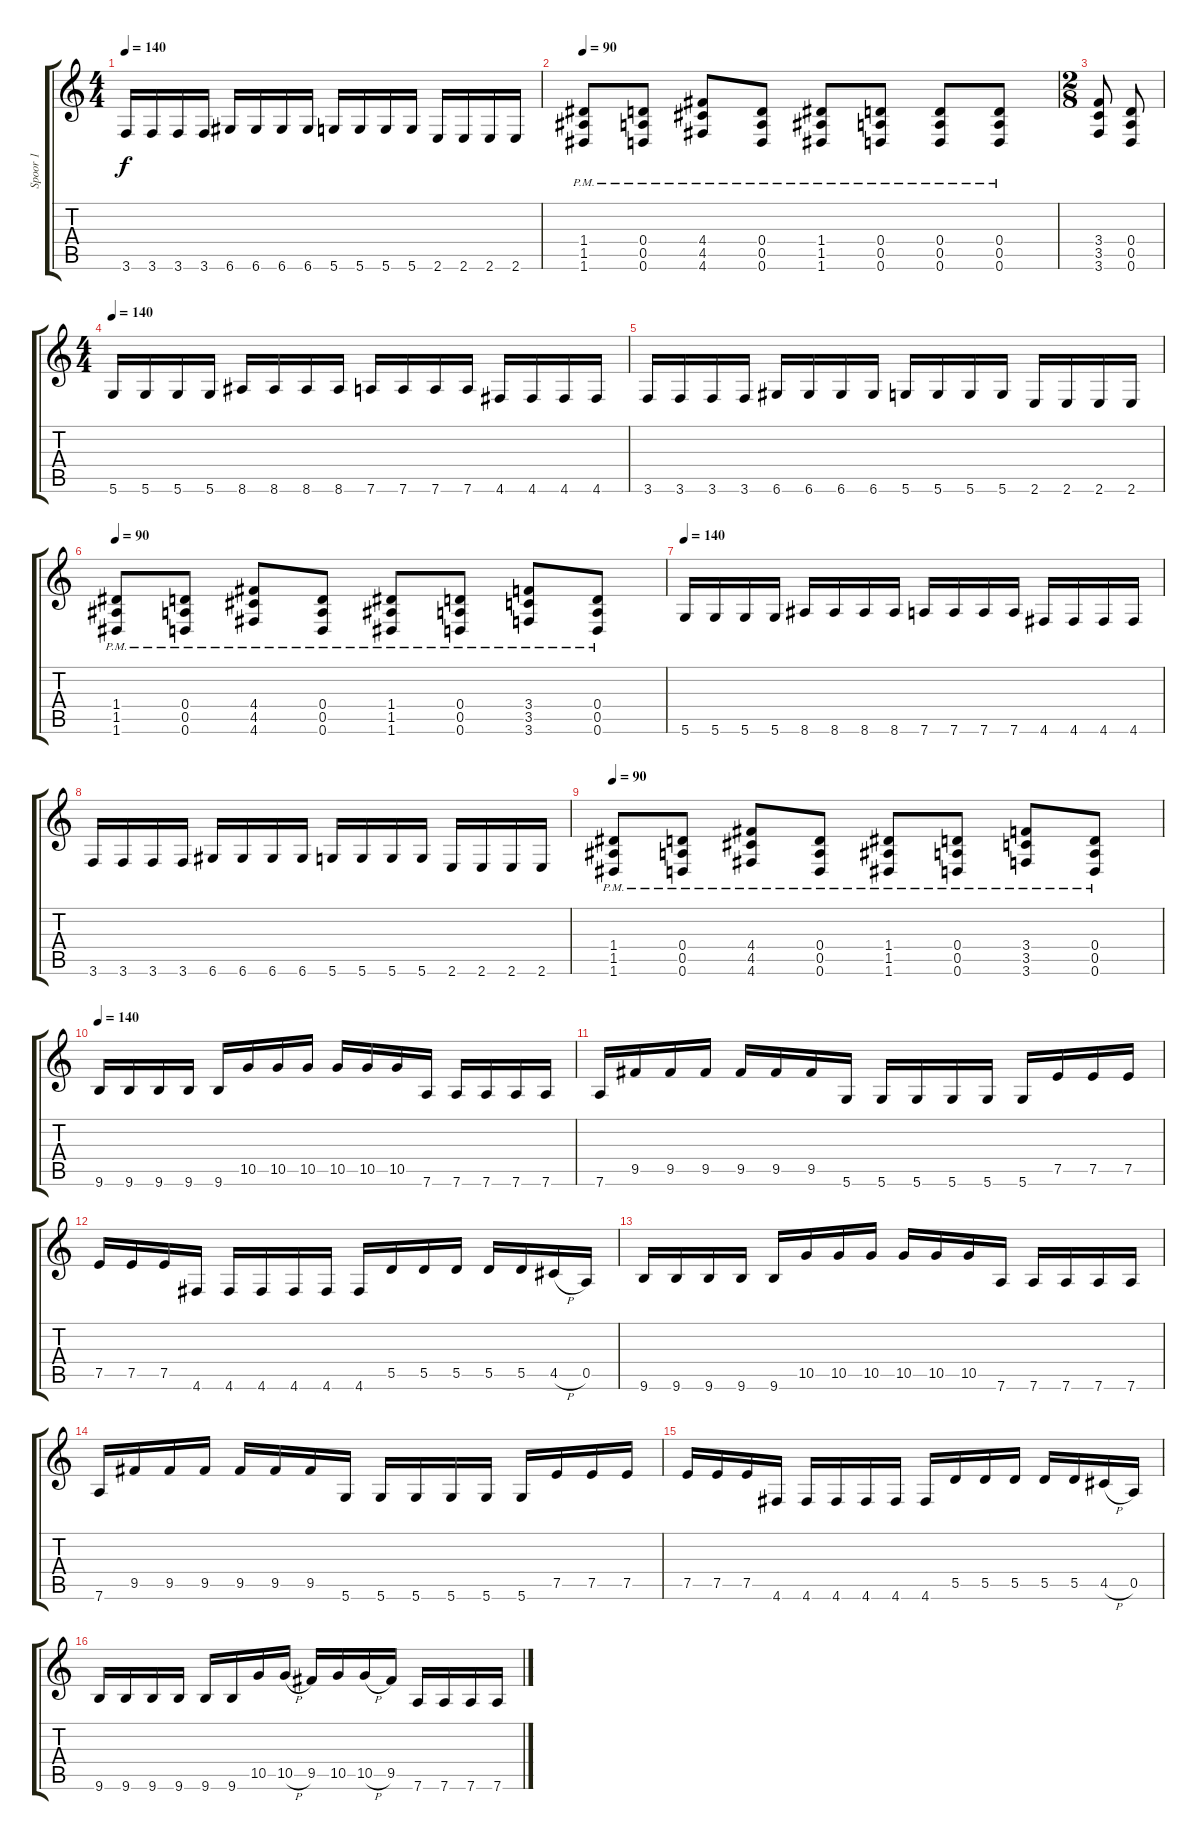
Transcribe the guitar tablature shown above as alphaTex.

\track ("Spoor 1" "Spoor 1") {instrument distortionguitar}
\staff {score tabs}
\tuning (E4 B3 G3 D3 A2 D2) {hide}
\ts (4 4)
\tempo 140
\clef g2
\ks c
3.6.16{dy f} 3.6.16 3.6.16 3.6.16 6.6.16 6.6.16 6.6.16 6.6.16 5.6.16 5.6.16 5.6.16 5.6.16 2.6.16 2.6.16 2.6.16 2.6.16 |
\tempo 90
(1.4{pm} 1.5{pm} 1.6{pm}).8 (0.4{pm} 0.5{pm} 0.6{pm}).8 (4.4{pm} 4.5{pm} 4.6{pm}).8 (0.4{pm} 0.5{pm} 0.6{pm}).8 (1.4{pm} 1.5{pm} 1.6{pm}).8 (0.4{pm} 0.5{pm} 0.6{pm}).8 (0.4{pm} 0.5{pm} 0.6{pm}).8 (0.4{pm} 0.5{pm} 0.6{pm}).8 |
\ts (2 8)
(3.4 3.5 3.6).8 (0.4 0.5 0.6).8 |
\ts (4 4)
\tempo 140
5.6.16 5.6.16 5.6.16 5.6.16 8.6.16 8.6.16 8.6.16 8.6.16 7.6.16 7.6.16 7.6.16 7.6.16 4.6.16 4.6.16 4.6.16 4.6.16 |
3.6.16 3.6.16 3.6.16 3.6.16 6.6.16 6.6.16 6.6.16 6.6.16 5.6.16 5.6.16 5.6.16 5.6.16 2.6.16 2.6.16 2.6.16 2.6.16 |
\tempo 90
(1.4{pm} 1.5{pm} 1.6{pm}).8 (0.4{pm} 0.5{pm} 0.6{pm}).8 (4.4{pm} 4.5{pm} 4.6{pm}).8 (0.4{pm} 0.5{pm} 0.6{pm}).8 (1.4{pm} 1.5{pm} 1.6{pm}).8 (0.4{pm} 0.5{pm} 0.6{pm}).8 (3.4{pm} 3.5{pm} 3.6{pm}).8 (0.4{pm} 0.5{pm} 0.6{pm}).8 |
\tempo 140
5.6.16 5.6.16 5.6.16 5.6.16 8.6.16 8.6.16 8.6.16 8.6.16 7.6.16 7.6.16 7.6.16 7.6.16 4.6.16 4.6.16 4.6.16 4.6.16 |
3.6.16 3.6.16 3.6.16 3.6.16 6.6.16 6.6.16 6.6.16 6.6.16 5.6.16 5.6.16 5.6.16 5.6.16 2.6.16 2.6.16 2.6.16 2.6.16 |
\tempo 90
(1.4{pm} 1.5{pm} 1.6{pm}).8 (0.4{pm} 0.5{pm} 0.6{pm}).8 (4.4{pm} 4.5{pm} 4.6{pm}).8 (0.4{pm} 0.5{pm} 0.6{pm}).8 (1.4{pm} 1.5{pm} 1.6{pm}).8 (0.4{pm} 0.5{pm} 0.6{pm}).8 (3.4{pm} 3.5{pm} 3.6{pm}).8 (0.4{pm} 0.5{pm} 0.6{pm}).8 |
\tempo 140
9.6.16 9.6.16 9.6.16 9.6.16 9.6.16 10.5.16 10.5.16 10.5.16 10.5.16 10.5.16 10.5.16 7.6.16 7.6.16 7.6.16 7.6.16 7.6.16 |
7.6.16 9.5.16 9.5.16 9.5.16 9.5.16 9.5.16 9.5.16 5.6.16 5.6.16 5.6.16 5.6.16 5.6.16 5.6.16 7.5.16 7.5.16 7.5.16 |
7.5.16 7.5.16 7.5.16 4.6.16 4.6.16 4.6.16 4.6.16 4.6.16 4.6.16 5.5.16 5.5.16 5.5.16 5.5.16 5.5.16 4.5{h}.16 0.5.16 |
9.6.16 9.6.16 9.6.16 9.6.16 9.6.16 10.5.16 10.5.16 10.5.16 10.5.16 10.5.16 10.5.16 7.6.16 7.6.16 7.6.16 7.6.16 7.6.16 |
7.6.16 9.5.16 9.5.16 9.5.16 9.5.16 9.5.16 9.5.16 5.6.16 5.6.16 5.6.16 5.6.16 5.6.16 5.6.16 7.5.16 7.5.16 7.5.16 |
7.5.16 7.5.16 7.5.16 4.6.16 4.6.16 4.6.16 4.6.16 4.6.16 4.6.16 5.5.16 5.5.16 5.5.16 5.5.16 5.5.16 4.5{h}.16 0.5.16 |
9.6.16 9.6.16 9.6.16 9.6.16 9.6.16 9.6.16 10.5.16 10.5{h}.16 9.5.16 10.5.16 10.5{h}.16 9.5.16 7.6.16 7.6.16 7.6.16 7.6.16
